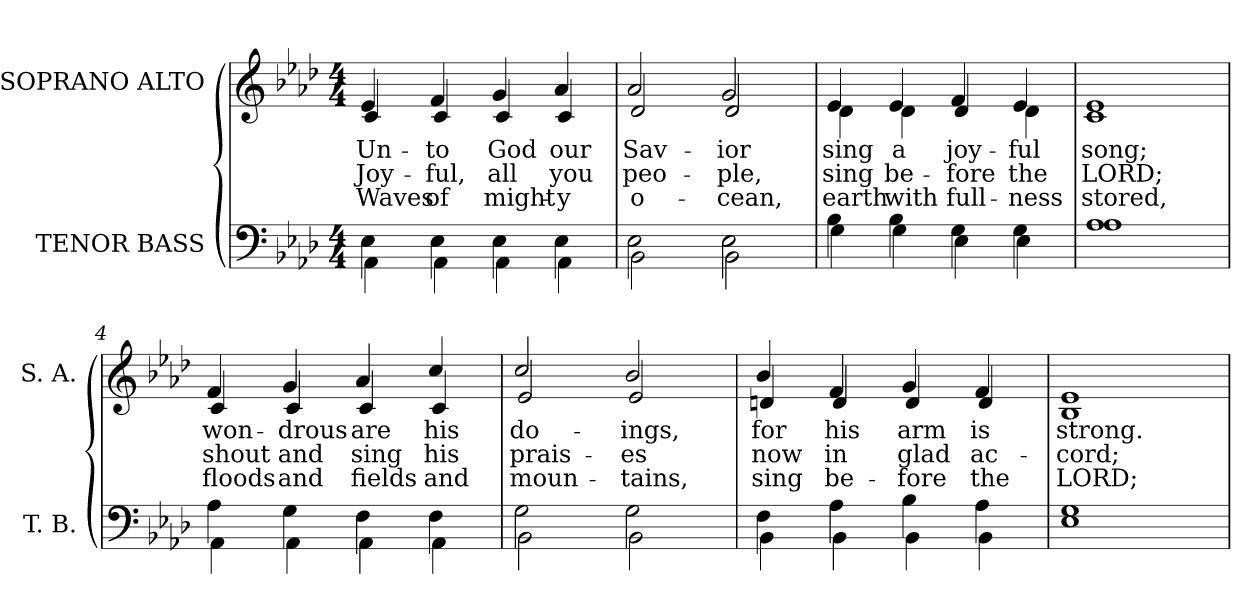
**kern	**kern	**text	**text	**text
*part2	*part1	*part1	*part1	*part1
*staff2	*staff1	*staff1	*staff1	*staff1
*I"TENOR BASS	*I"SOPRANO ALTO	*	*	*
*I'T. B.	*I'S. A.	*	*	*
!!LO:PB:g=z
*clefF4	*clefG2	*	*	*
*k[b-e-a-d-]	*k[b-e-a-d-]	*	*	*
*A-:	*A-:	*	*	*
*M4/4	*M4/4	*	*	*
=	=	=	=	=
*^	*	*	*	*
!	!	!LO:TX:b:cj:t=1	!	!	!
!	!	!LO:TX:b:cj:t=2	!	!	!
!	!	!LO:TX:b:cj:t=3	!	!	!
!	!	!	!LO:LY:b:color=#000000	!LO:LY:b:color=#000000	!LO:LY:b:color=#000000
*	*	*^	*	*	*
4E-i\	4AA-i\	4e-i/	4ci/	Un-	Joy-	Waves
!	!	!	!	!LO:LY:b:color=#000000	!LO:LY:b:color=#000000	!LO:LY:b:color=#000000
4E-i\	4AA-i\	4fi/	4ci/	-to	-ful,	of
!	!	!	!	!LO:LY:b:color=#000000	!LO:LY:b:color=#000000	!LO:LY:b:color=#000000
4E-i\	4AA-i\	4gi/	4ci/	God	all	might-
!	!	!	!	!LO:LY:b:color=#000000	!LO:LY:b:color=#000000	!LO:LY:b:color=#000000
4E-i\	4AA-i\	4a-i/	4ci/	our	you	-y
=1	=1	=1	=1	=1	=1	=1
!	!	!	!	!LO:LY:b:color=#000000	!LO:LY:b:color=#000000	!LO:LY:b:color=#000000
2E-i\	2BB-i\	2a-i/	2d-i/	Sav-	peo-	o-
!	!	!	!	!LO:LY:b:color=#000000	!LO:LY:b:color=#000000	!LO:LY:b:color=#000000
2E-i\	2BB-i\	2gi/	2d-i/	-ior	-ple,	-cean,
=2	=2	=2	=2	=2	=2	=2
!	!	!	!	!LO:LY:b:color=#000000	!LO:LY:b:color=#000000	!LO:LY:b:color=#000000
4B-i\	4Gi\	4e-i/	4d-i\	sing	sing	earth
!	!	!	!	!LO:LY:b:color=#000000	!LO:LY:b:color=#000000	!LO:LY:b:color=#000000
4B-i\	4Gi\	4e-i/	4d-i\	a	be-	with
!	!	!	!	!LO:LY:b:color=#000000	!LO:LY:b:color=#000000	!LO:LY:b:color=#000000
4Gi\	4E-i\	4fi/	4d-i/	joy-	-fore	full-
!	!	!	!	!LO:LY:b:color=#000000	!LO:LY:b:color=#000000	!LO:LY:b:color=#000000
4Gi\	4E-i\	4e-i/	4d-i\	-ful	the	-ness
=3	=3	=3	=3	=3	=3	=3
!	!	!	!	!LO:LY:b:color=#000000	!LO:LY:b:color=#000000	!LO:LY:b:color=#000000
1A-i	1A-i	1e-i	1ci	song;	LORD;	stored,
!!LO:LB:g=z	!!
=4	=4	=4	=4	=4	=4	=4
!	!	!	!	!LO:LY:b:color=#000000	!LO:LY:b:color=#000000	!LO:LY:b:color=#000000
4A-i\	4AA-i\	4fi/	4ci/	won-	shout	floods
!	!	!	!	!LO:LY:b:color=#000000	!LO:LY:b:color=#000000	!LO:LY:b:color=#000000
4Gi\	4AA-i\	4gi/	4ci/	-drous	and	and
!	!	!	!	!LO:LY:b:color=#000000	!LO:LY:b:color=#000000	!LO:LY:b:color=#000000
4Fi\	4AA-i\	4a-i/	4ci/	are	sing	fields
!	!	!	!	!LO:LY:b:color=#000000	!LO:LY:b:color=#000000	!LO:LY:b:color=#000000
4Fi\	4AA-i\	4cci/	4ci/	his	his	and
=5	=5	=5	=5	=5	=5	=5
!	!	!	!	!LO:LY:b:color=#000000	!LO:LY:b:color=#000000	!LO:LY:b:color=#000000
2Gi\	2BB-i\	2cci/	2e-i/	do-	prais-	moun-
!	!	!	!	!LO:LY:b:color=#000000	!LO:LY:b:color=#000000	!LO:LY:b:color=#000000
2Gi\	2BB-i\	2b-i/	2e-i/	-ings,	-es	-tains,
=6	=6	=6	=6	=6	=6	=6
!	!	!	!	!LO:LY:b:color=#000000	!LO:LY:b:color=#000000	!LO:LY:b:color=#000000
4Fi\	4BB-i\	4b-i/	4dni/	for	now	sing
!	!	!	!	!LO:LY:b:color=#000000	!LO:LY:b:color=#000000	!LO:LY:b:color=#000000
4A-i\	4BB-i\	4fi/	4di/	his	in	be-
!	!	!	!	!LO:LY:b:color=#000000	!LO:LY:b:color=#000000	!LO:LY:b:color=#000000
4B-i\	4BB-i\	4gi/	4di/	arm	glad	-fore
!	!	!	!	!LO:LY:b:color=#000000	!LO:LY:b:color=#000000	!LO:LY:b:color=#000000
4A-i\	4BB-i\	4fi/	4di/	is	ac-	the
=7	=7	=7	=7	=7	=7	=7
!	!	!	!	!LO:LY:b:color=#000000	!LO:LY:b:color=#000000	!LO:LY:b:color=#000000
1Gi	1E-i	1e-i	1B-i	strong.	-cord;	LORD;
*v	*v	*	*	*	*	*
*	*v	*v	*	*	*
=	=	=	=	=
*-	*-	*-	*-	*-
